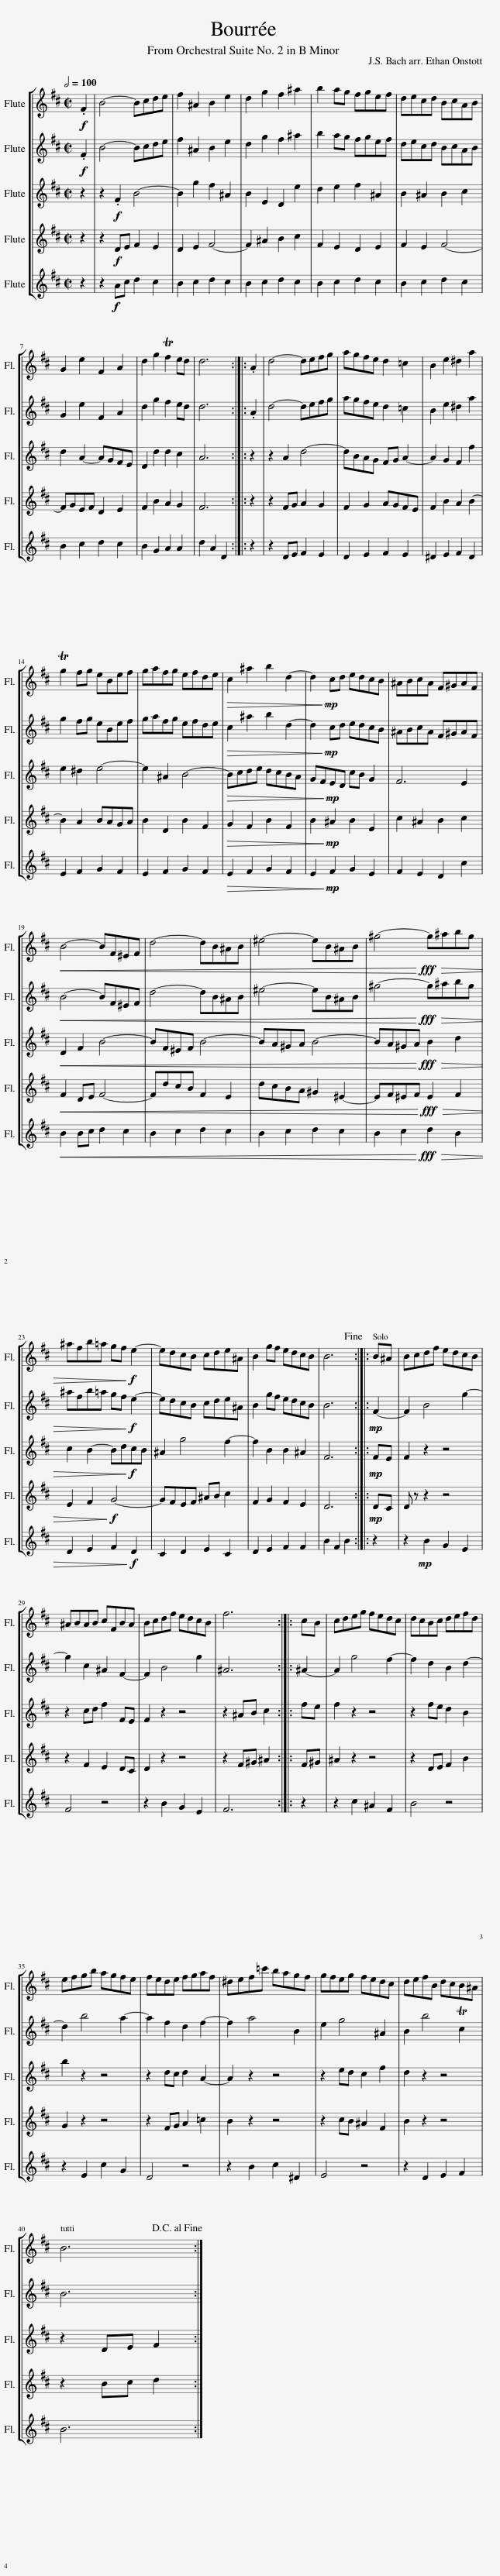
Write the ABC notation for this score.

X:1
%%score [ 1 2 3 4 5 ]
L:1/8
Q:1/2=100
M:2/2
I:linebreak $
K:D
V:1 treble
V:2 treble
V:3 treble
V:4 treble
V:5 treble
V:1
!f! .F2 | B4- Bcde | f2 ^A2 B2 e2 | d2 g2 f2 ^a2 | b2 ag fgef | %5
 decd BcAB |$ G2 e2 F2 A2 | d2 g2 Tf2 ed | d6 :: .A2 | %10
 d4- defg | agfe d2 =c2 | B2 e2 ^d2 a2 |$ Tg2 fg eBef | gafg efde | %15
!>(! c2 ^a2 b2 d2- | d2!>)!!mp! cd edcB | ^ABcA F^GAF |$!<(! B4- BF^EF | d4- dB^AB | %20
 ^e4- eB^AB | ^g4-!<)!!fff!!>(! g^abg |$ ^afb=a gf!>)!!f! e2- | edcB cde^A | B2 gf edcB | %25
 B6!fine! :: B^A | Bcdf edcB |$ ^ABAB cFBA | Bcdf edcB | %30
 f6 :: cB | cdeg fedc | dcBc defd |$ efgb agfe | %35
 fede fgaf | ^def=c' bagf | gfeg fedc | defB dcB^A |$ B6!D.C.! :| %40
V:2
!f! .F2 | B4- Bcde | f2 ^A2 B2 e2 | d2 g2 f2 ^a2 | b2 ag fgef | %5
 decd BcAB |$ G2 e2 F2 A2 | d2 g2 f2 ed | d6 :: .A2 | %10
 d4- defg | agfe d2 =c2 | B2 e2 ^d2 a2 |$ g2 fg eBef | gafg efde | %15
!>(! c2 ^a2 b2 d2- | d2!>)!!mp! cd edcB | ^ABcA F^GAF |$!<(! B4- BF^EF | d4- dB^AB | %20
 ^e4- eB^AB | ^g4-!<)!!fff!!>(! g^abg |$ ^afb=a gf!>)!!f! e2- | edcB cde^A | B2 gf edcB | %25
 B6 ::!mp! F2- | F2 B4 g2- |$ g2 c2 ^A2 F2- | F2 B4 g2 | %30
 ^A6 :: ^A2- | A2 g4 f2- | f2 d2 B2 d2- |$ d2 b4 a2- | %35
 a2 f2 d2 f2- | f2 a4 B2 | e2 g4 ^A2 | B2 b4 Tc2 |$ B6 :| %40
V:3
 z2 | z2!f! .F2 B4- | B2 g2 f2 ^A2 | B2 E2 D2 e2 | d2 e2 f2 ^A2 | %5
 B2 ^A2 B2 c2 |$ d2 A2- AGFE | D2 d2 d2 c2 | A6 :: z2 | %10
 z2 A2 d4- | dBAG FG A2- | A2 G2 F2 f2 |$ e2 ^d2 e4- | e2 ^A2 B4- | %15
!>(! Bcde dcBA | GF!>)!!mp!ED cB G2 | F6 E2 |$!<(! D2 F2 B4- | BF^EF B4- | %20
 BA^GA B4- | BA^GA!<)!!fff!!>(! B2 d2 |$ c2 B2- Bd!>)!!f!cB | ^A2 g4 f2- | f2 B2 B2 ^A2 | %25
 F6 ::!mp! FE | F2 z2 z4 |$ z2 cd f2 FE | F2 z2 z4 | %30
 z2 ^AB c2 :: fe | f2 z2 z4 | z2 fe d2 B2 |$ b2 z2 z4 | %35
 z2 dc d2 A2- | A2 z2 z4 | z2 ed c2 f2 | d2 z2 z4 |$ z2 DE F2 :| %40
V:4
 z2 | z2!f! DE F2 E2 | D2 E2 F4- | F2 ^A2 B2 c2 | F2 E2 D2 E2 | %5
 F2 E2 F4- |$ FGEF D2 E2 | F2 B2 A2 G2 | F6 :: z2 | %10
 z2 FG A2 G2 | F2 G2 AGFE | F2 B2 A2 B2- |$ B2 A2 BAGA | B2 D2 B2 F2 | %15
!>(! G2 F2 B2 F2 | B2!>)!!mp! ^A2 B2 E2 | c2 ^A2 B2 c2 |$!<(! F2 DE F4- | FdcB F2 E2 | %20
 dcBA ^G2 ^E2- | EF^EF!<)!!fff!!>(! E2 F2 |$ E2 F2!>)!!f! G4- | GFEF ^AB c2 | F2 G2 F2 E2 | %25
 D6 ::!mp! DC | D z z2 z4 |$ z2 F2 E2 DC | D2 z2 z4 | %30
 z2 F^G ^A2 :: F^G | ^A2 z2 z4 | z2 DE F2 B2 |$ G2 z2 z4 | %35
 z2 FG A2 =c2 | B2 z2 z4 | z2 cB ^A2 F2 | B2 z2 z4 |$ z2 Bc d2 :| %40
V:5
 z2 | z2!f! Ac d2 c2 | B2 c2 d2 c2 | B2 c2 d2 c2 | B2 c2 d2 c2 | %5
 B2 c2 d2 c2 |$ B2 c2 d2 c2 | B2 G2 A2 A2 | d2 A2 D2 :: z2 | %10
 z2 DE F2 E2 | D2 E2 F2 E2 | ^D2 E2 F2 D2 |$ E2 F2 G2 F2 | E2 F2 G2 F2 | %15
!>(! E2 F2 G2 F2 | E2!>)!!mp! F2 G2 E2 | F2 E2 D2 c2 |$!<(! B2 Bc d2 c2 | B2 c2 d2 c2 | %20
 B2 c2 d2 c2 | B2 c2!<)!!fff!!>(! d2 B2 |$ D2 E2 F2!>)!!f! D2 | C2 D2 E2 C2 | D2 E2 F2 F2 | %25
 B2 F2 B2 :: z2 | z2!mp! B2 G2 E2 |$ F4 z4 | z2 B2 G2 E2 | %30
 F6 :: z2 | z2 c2 ^A2 F2 | B4 z4 |$ z2 E2 c2 G2 | %35
 D4 z4 | z2 B2 c2 ^D2 | E4 z4 | z2 D2 E2 F2 |$ B6 :| %40
